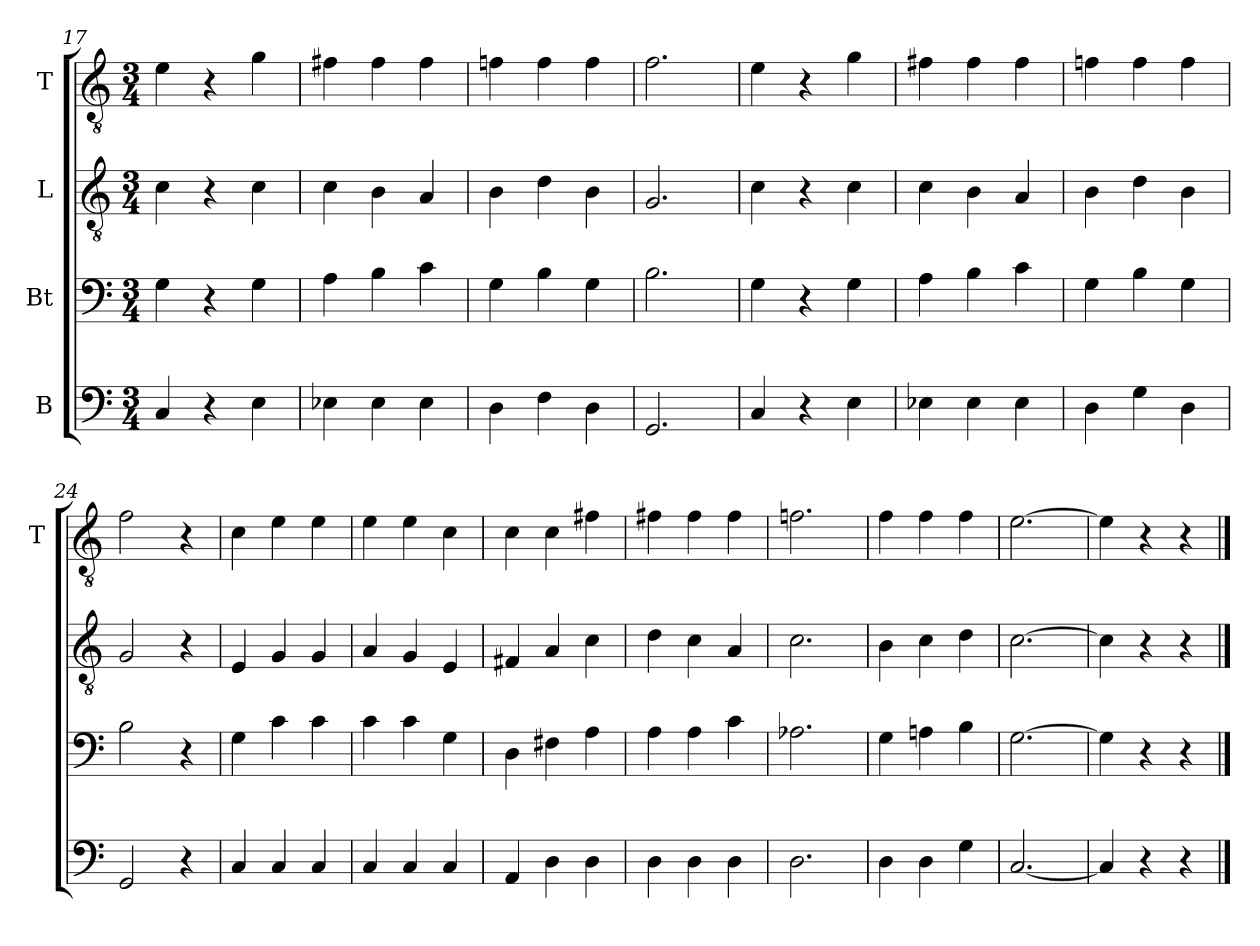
**kern	**kern	**kern	**kern
*part4	*part3	*part2	*part1
*staff4	*staff3	*staff2	*staff1
*I"B	*I"Bt	*I"L	*I"T
*	*	*	*I'T
*clefF4	*clefF4	*clefGv2	*clefGv2
*k[]	*k[]	*k[]	*k[]
*C:	*C:	*C:	*C:
*M3/4	*M3/4	*M3/4	*M3/4
=17	=17	=17	=17
4C	4G	4c	4e
4r	4r	4r	4r
4E	4G	4c	4g
=18	=18	=18	=18
4E-X	4A	4c	4f#X
4E-	4B	4B	4f#
4E-	4c	4A	4f#
=19	=19	=19	=19
4D	4G	4B	4fn
4F	4B	4d	4f
4D	4G	4B	4f
=20	=20	=20	=20
2.GG	2.B	2.G	2.f
=21	=21	=21	=21
4C	4G	4c	4e
4r	4r	4r	4r
4E	4G	4c	4g
=22	=22	=22	=22
4E-X	4A	4c	4f#X
4E-	4B	4B	4f#
4E-	4c	4A	4f#
=23	=23	=23	=23
4D	4G	4B	4fn
4G	4B	4d	4f
4D	4G	4B	4f
=24	=24	=24	=24
2GG	2B	2G	2f
4r	4r	4r	4r
=25	=25	=25	=25
4C	4G	4E	4c
4C	4c	4G	4e
4C	4c	4G	4e
=26	=26	=26	=26
4C	4c	4A	4e
4C	4c	4G	4e
4C	4G	4E	4c
=27	=27	=27	=27
4AA	4D	4F#X	4c
4D	4F#X	4A	4c
4D	4A	4c	4f#X
=28	=28	=28	=28
4D	4A	4d	4f#X
4D	4A	4c	4f#
4D	4c	4A	4f#
=29	=29	=29	=29
2.D	2.A-X	2.c	2.fn
=30	=30	=30	=30
4D	4G	4B	4f
4D	4An	4c	4f
4G	4B	4d	4f
=31	=31	=31	=31
[2.C	[2.G	[2.c	[2.e
=32	=32	=32	=32
4C]	4G]	4c]	4e]
4r	4r	4r	4r
4r	4r	4r	4r
==	==	==	==
*-	*-	*-	*-
